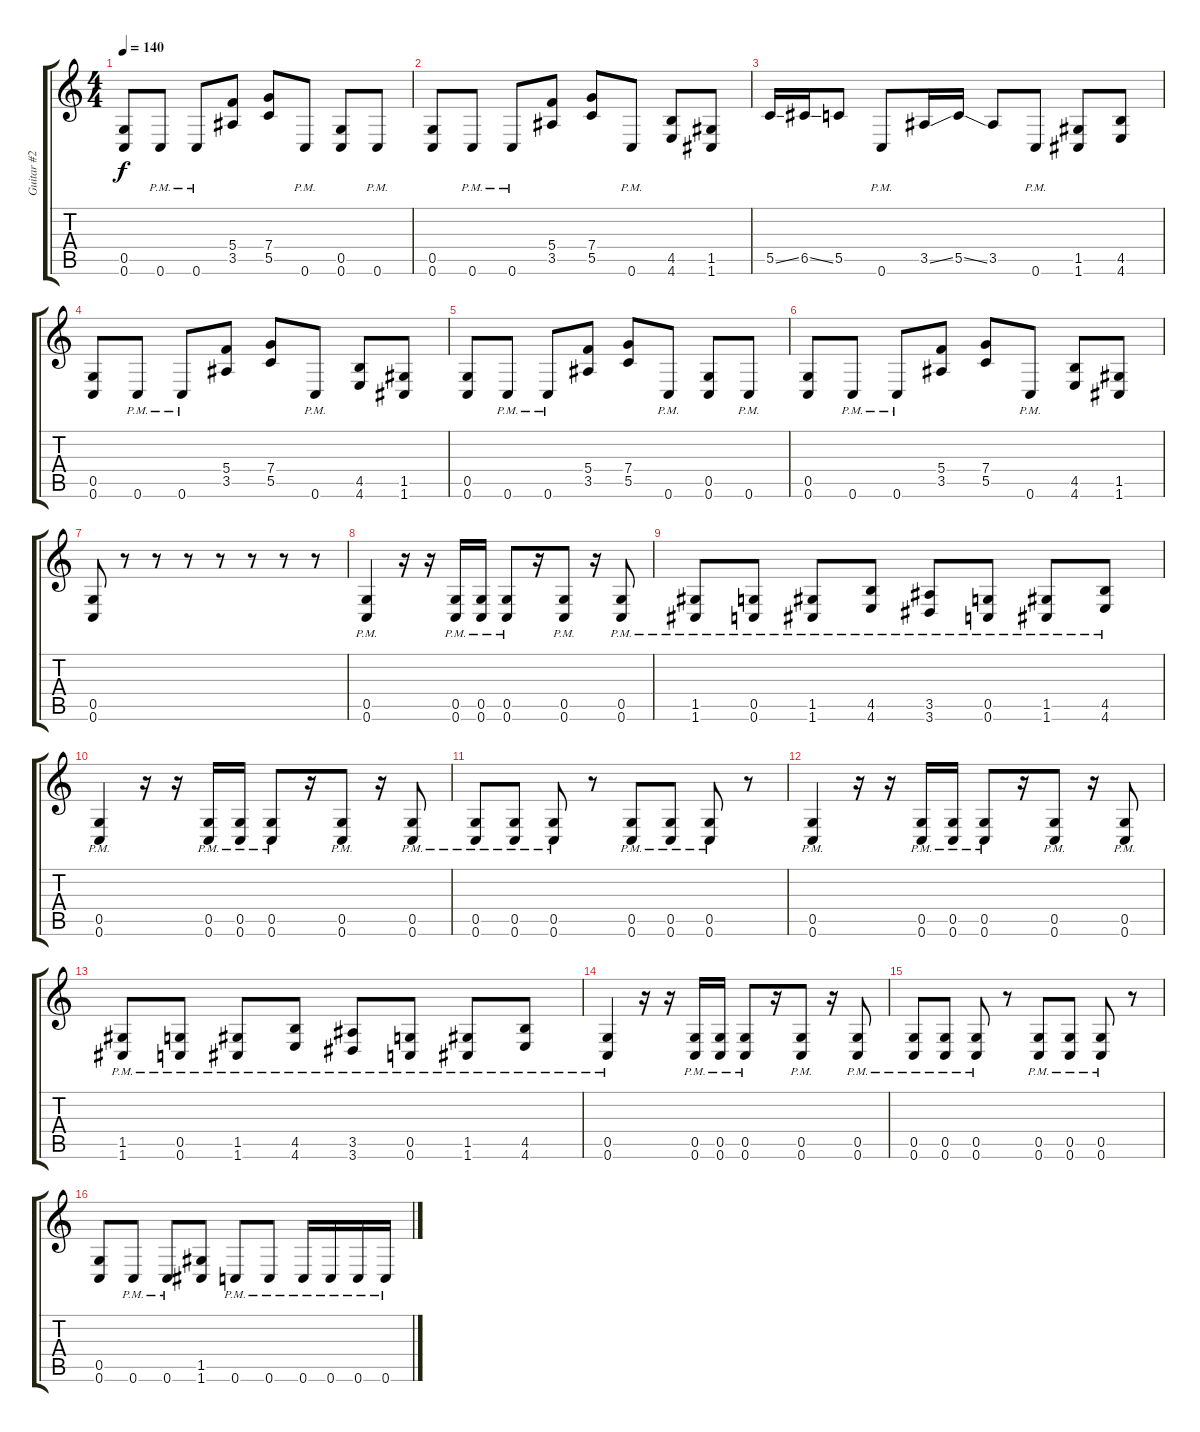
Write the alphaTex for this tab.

\track ("Guitar #2 [Earl Pitts]" "Guitar #2 ") {instrument distortionguitar}
\staff {score tabs}
\tuning (D4 A3 F3 C3 G2 C2) {hide}
\ts (4 4)
\tempo 140
\clef g2
\ks c
(0.5 0.6).8{dy f} 0.6{pm}.8 0.6{pm}.8 (5.4 3.5).8 (7.4 5.5).8 0.6{pm}.8 (0.5 0.6).8 0.6{pm}.8 |
(0.5 0.6).8 0.6{pm}.8 0.6{pm}.8 (5.4 3.5).8 (7.4 5.5).8 0.6{pm}.8 (4.5 4.6).8 (1.5 1.6).8 |
5.5{ss}.16 6.5{ss}.16 5.5.8 0.6{pm}.8 3.5{ss}.16 5.5{ss}.16 3.5.8 0.6{pm}.8 (1.5 1.6).8 (4.5 4.6).8 |
(0.5 0.6).8 0.6{pm}.8 0.6{pm}.8 (5.4 3.5).8 (7.4 5.5).8 0.6{pm}.8 (4.5 4.6).8 (1.5 1.6).8 |
(0.5 0.6).8 0.6{pm}.8 0.6{pm}.8 (5.4 3.5).8 (7.4 5.5).8 0.6{pm}.8 (0.5 0.6).8 0.6{pm}.8 |
(0.5 0.6).8 0.6{pm}.8 0.6{pm}.8 (5.4 3.5).8 (7.4 5.5).8 0.6{pm}.8 (4.5 4.6).8 (1.5 1.6).8 |
(0.5 0.6).8 r.8 r.8 r.8 r.8 r.8 r.8 r.8 |
(0.5{pm} 0.6{pm}).4 r.16 r.16 (0.5{pm} 0.6{pm}).16 (0.5{pm} 0.6{pm}).16 (0.5{pm} 0.6{pm}).8 r.16 (0.5{pm} 0.6{pm}).8 r.16 (0.5{pm} 0.6{pm}).8 |
(1.5{pm} 1.6{pm}).8 (0.5{pm} 0.6{pm}).8 (1.5{pm} 1.6{pm}).8 (4.5{pm} 4.6{pm}).8 (3.5{pm} 3.6{pm}).8 (0.5{pm} 0.6{pm}).8 (1.5{pm} 1.6{pm}).8 (4.5{pm} 4.6{pm}).8 |
(0.5{pm} 0.6{pm}).4 r.16 r.16 (0.5{pm} 0.6{pm}).16 (0.5{pm} 0.6{pm}).16 (0.5{pm} 0.6{pm}).8 r.16 (0.5{pm} 0.6{pm}).8 r.16 (0.5{pm} 0.6{pm}).8 |
(0.5{pm} 0.6{pm}).8 (0.5{pm} 0.6{pm}).8 (0.5{pm} 0.6{pm}).8 r.8 (0.5{pm} 0.6{pm}).8 (0.5{pm} 0.6{pm}).8 (0.5{pm} 0.6{pm}).8 r.8 |
(0.5{pm} 0.6{pm}).4 r.16 r.16 (0.5{pm} 0.6{pm}).16 (0.5{pm} 0.6{pm}).16 (0.5{pm} 0.6{pm}).8 r.16 (0.5{pm} 0.6{pm}).8 r.16 (0.5{pm} 0.6{pm}).8 |
(1.5{pm} 1.6{pm}).8 (0.5{pm} 0.6{pm}).8 (1.5{pm} 1.6{pm}).8 (4.5{pm} 4.6{pm}).8 (3.5{pm} 3.6{pm}).8 (0.5{pm} 0.6{pm}).8 (1.5{pm} 1.6{pm}).8 (4.5{pm} 4.6{pm}).8 |
(0.5{pm} 0.6{pm}).4 r.16 r.16 (0.5{pm} 0.6{pm}).16 (0.5{pm} 0.6{pm}).16 (0.5{pm} 0.6{pm}).8 r.16 (0.5{pm} 0.6{pm}).8 r.16 (0.5{pm} 0.6{pm}).8 |
(0.5{pm} 0.6{pm}).8 (0.5{pm} 0.6{pm}).8 (0.5{pm} 0.6{pm}).8 r.8 (0.5{pm} 0.6{pm}).8 (0.5{pm} 0.6{pm}).8 (0.5{pm} 0.6{pm}).8 r.8 |
(0.5 0.6).8 0.6{pm}.8 0.6{pm}.8 (1.5 1.6).8 0.6{pm}.8 0.6{pm}.8 0.6{pm}.16 0.6{pm}.16 0.6{pm}.16 0.6{pm}.16
